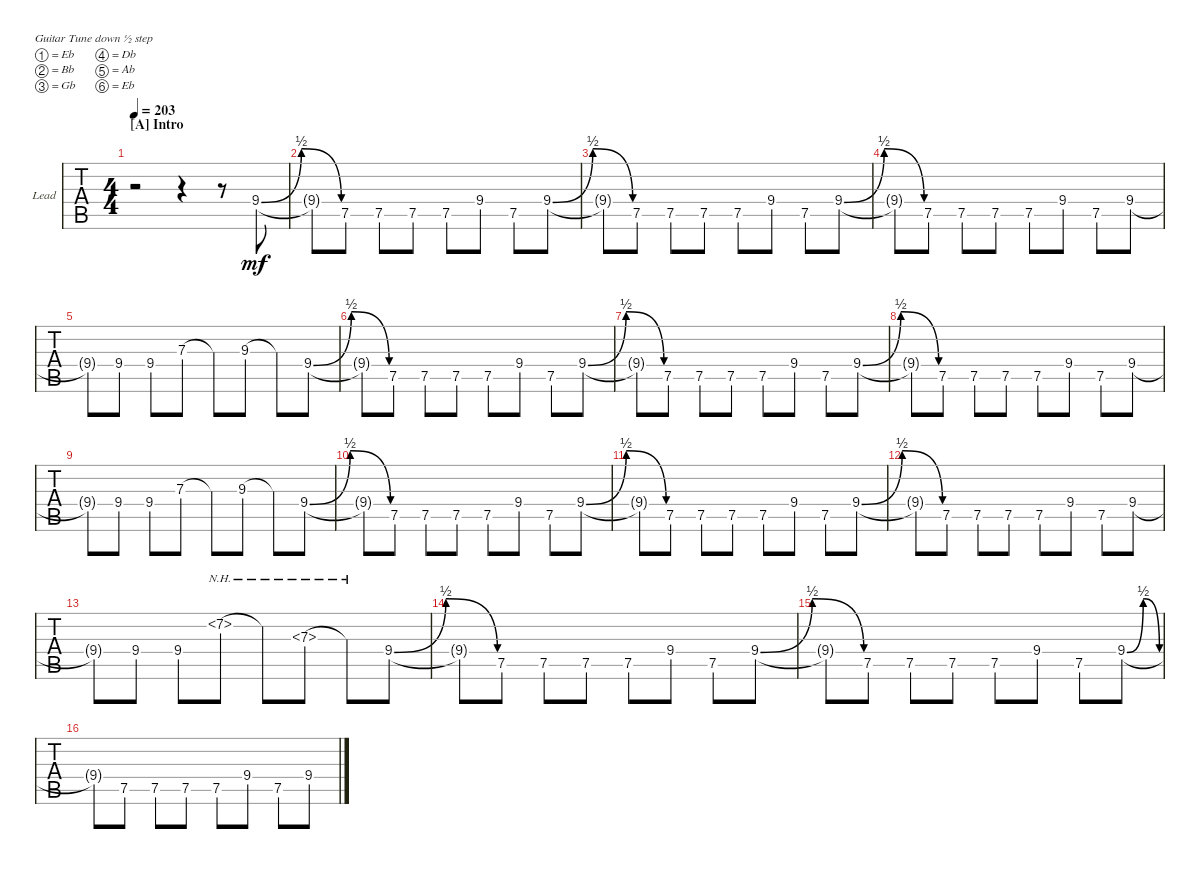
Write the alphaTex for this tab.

\defaultSystemsLayout 4
\bracketExtendMode groupsimilarinstruments
\firstSystemTrackNameOrientation horizontal
\otherSystemsTrackNameOrientation horizontal
\track ("Zach Blair - Guitar One" "Lead") {instrument distortionguitar}
\staff {tabs}
\tuning (Eb4 Bb3 Gb3 Db3 Ab2 Eb2)
\ts (4 4)
\section ("A" "Intro")
\tempo 203
\clef g2
\ks c
r.2{dy mf instrument distortionguitar} r.4 r.8 9.4{be (bendrelease 0 0 53.4 2 53.4 2 60 0)}.8 |
9.4{t}.8 7.5.8 7.5.8 7.5.8 7.5.8 9.4.8 7.5.8 9.4{be (bendrelease 0 0 53.4 2 53.4 2 60 0)}.8 |
9.4{t}.8 7.5.8 7.5.8 7.5.8 7.5.8 9.4.8 7.5.8 9.4{be (bendrelease 0 0 53.4 2 53.4 2 60 0)}.8 |
9.4{t}.8 7.5.8 7.5.8 7.5.8 7.5.8 9.4.8 7.5.8 9.4.8 |
9.4{t}.8 9.4.8 9.4.8 7.3.8 7.3{t}.8 9.3.8 9.3{t}.8 9.4{be (bendrelease 0 0 53.4 2 53.4 2 60 0)}.8 |
9.4{t}.8 7.5.8 7.5.8 7.5.8 7.5.8 9.4.8 7.5.8 9.4{be (bendrelease 0 0 53.4 2 53.4 2 60 0)}.8 |
9.4{t}.8 7.5.8 7.5.8 7.5.8 7.5.8 9.4.8 7.5.8 9.4{be (bendrelease 0 0 53.4 2 53.4 2 60 0)}.8 |
9.4{t}.8 7.5.8 7.5.8 7.5.8 7.5.8 9.4.8 7.5.8 9.4.8 |
9.4{t}.8 9.4.8 9.4.8 7.3.8 7.3{t}.8 9.3.8 9.3{t}.8 9.4{be (bendrelease 0 0 53.4 2 53.4 2 60 0)}.8 |
9.4{t}.8 7.5.8 7.5.8 7.5.8 7.5.8 9.4.8 7.5.8 9.4{be (bendrelease 0 0 53.4 2 53.4 2 60 0)}.8 |
9.4{t}.8 7.5.8 7.5.8 7.5.8 7.5.8 9.4.8 7.5.8 9.4{be (bendrelease 0 0 53.4 2 53.4 2 60 0)}.8 |
9.4{t}.8 7.5.8 7.5.8 7.5.8 7.5.8 9.4.8 7.5.8 9.4.8 |
9.4{t}.8 9.4.8 9.4.8 7.2{nh}.8 7.2{nh t}.8 7.3{nh}.8 7.3{nh t}.8 9.4{be (bendrelease 0 0 53.4 2 53.4 2 60 0)}.8 |
9.4{t}.8 7.5.8 7.5.8 7.5.8 7.5.8 9.4.8 7.5.8 9.4{be (bendrelease 0 0 53.4 2 53.4 2 60 0)}.8 |
9.4{t}.8 7.5.8 7.5.8 7.5.8 7.5.8 9.4.8 7.5.8 9.4{be (bendrelease 0 0 53.4 2 53.4 2 60 0)}.8 |
9.4{t}.8 7.5.8 7.5.8 7.5.8 7.5.8 9.4.8 7.5.8 9.4.8
